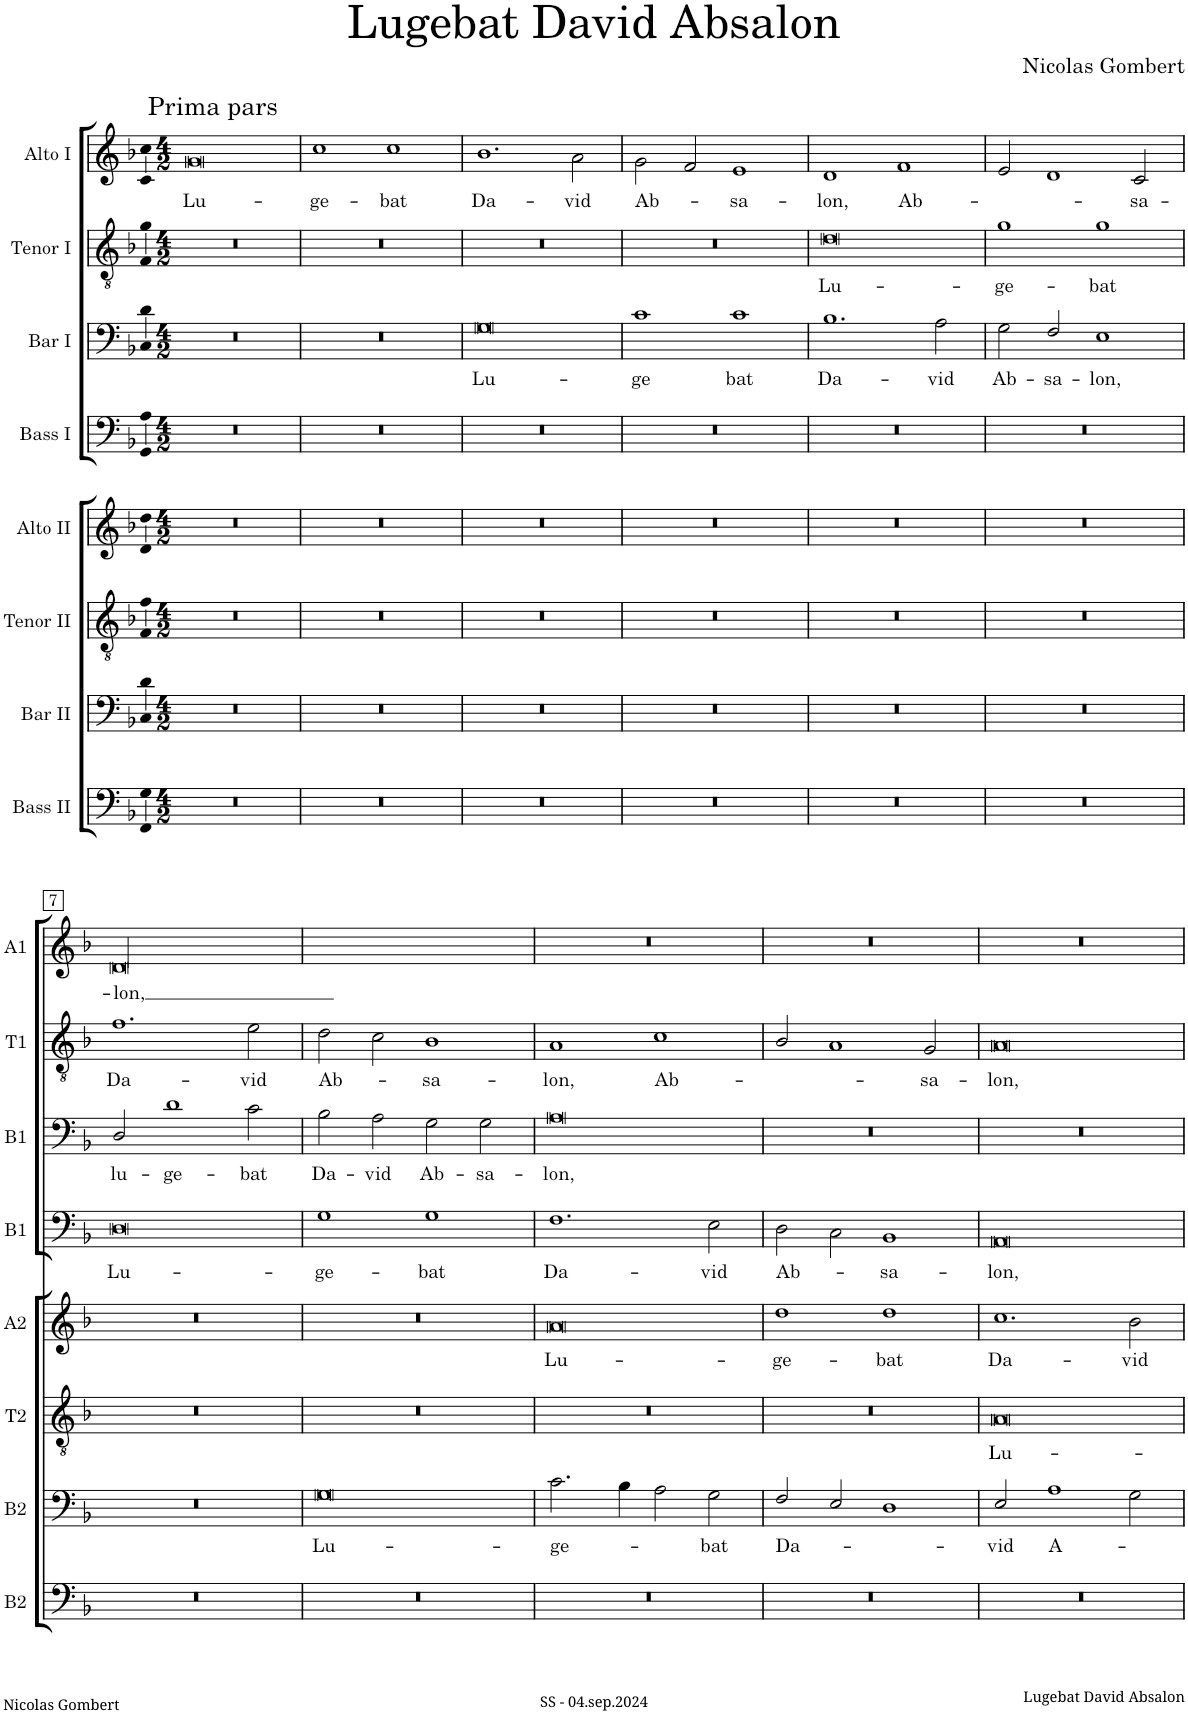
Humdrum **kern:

**kern	**kern	**text	**kern	**text	**kern	**text	**kern	**text	**kern	**text	**kern	**text	**kern	**text
*part8	*part7	*part7	*part6	*part6	*part5	*part5	*part4	*part4	*part3	*part3	*part2	*part2	*part1	*part1
*staff8	*staff7	*staff7	*staff6	*staff6	*staff5	*staff5	*staff4	*staff4	*staff3	*staff3	*staff2	*staff2	*staff1	*staff1
*I"Bass II	*I"Bar II	*	*I"Tenor II	*	*I"Alto II	*	*I"Bass I	*	*I"Bar I	*	*I"Tenor I	*	*I"Alto I	*
*I'B2	*I'B2	*	*I'T2	*	*I'A2	*	*I'B1	*	*I'B1	*	*I'T1	*	*I'A1	*
*clefF4	*clefF4	*	*clefGv2	*	*clefG2	*	*clefF4	*	*clefF4	*	*clefGv2	*	*clefG2	*
*k[b-]	*k[b-]	*	*k[b-]	*	*k[b-]	*	*k[b-]	*	*k[b-]	*	*k[b-]	*	*k[b-]	*
*M4/2	*M4/2	*	*M4/2	*	*M4/2	*	*M4/2	*	*M4/2	*	*M4/2	*	*M4/2	*
=1	=1	=1	=1	=1	=1	=1	=1	=1	=1	=1	=1	=1	=1	=1
!	!	!	!	!	!	!	!	!	!	!	!	!	!LO:TX:a:t=Prima pars	!
!	!	!	!	!	!	!	!	!	!	!	!	!	!	!LO:LY:b
0r	0r	.	0r	.	0r	.	0r	.	0r	.	0r	.	0g	Lu-
=2	=2	=2	=2	=2	=2	=2	=2	=2	=2	=2	=2	=2	=2	=2
!	!	!	!	!	!	!	!	!	!	!	!	!	!	!LO:LY:b
0r	0r	.	0r	.	0r	.	0r	.	0r	.	0r	.	1cc	-ge-
!	!	!	!	!	!	!	!	!	!	!	!	!	!	!LO:LY:b
.	.	.	.	.	.	.	.	.	.	.	.	.	1cc	-bat
=3	=3	=3	=3	=3	=3	=3	=3	=3	=3	=3	=3	=3	=3	=3
!	!	!	!	!	!	!	!	!	!	!LO:LY:b	!	!	!	!LO:LY:b
0r	0r	.	0r	.	0r	.	0r	.	0G	Lu-	0r	.	1.b-	Da-
!	!	!	!	!	!	!	!	!	!	!	!	!	!	!LO:LY:b
.	.	.	.	.	.	.	.	.	.	.	.	.	2a\	-vid
=4	=4	=4	=4	=4	=4	=4	=4	=4	=4	=4	=4	=4	=4	=4
!	!	!	!	!	!	!	!	!	!	!LO:LY:b	!	!	!	!LO:LY:b
0r	0r	.	0r	.	0r	.	0r	.	1c	-ge	0r	.	2g\	Ab-
.	.	.	.	.	.	.	.	.	.	.	.	.	2f/	.
!	!	!	!	!	!	!	!	!	!	!LO:LY:b	!	!	!	!LO:LY:b
.	.	.	.	.	.	.	.	.	1c	bat	.	.	1e	-sa-
=5	=5	=5	=5	=5	=5	=5	=5	=5	=5	=5	=5	=5	=5	=5
!	!	!	!	!	!	!	!	!	!	!LO:LY:b	!	!LO:LY:b	!	!LO:LY:b
0r	0r	.	0r	.	0r	.	0r	.	1.B-	Da-	0d	Lu-	1d	-lon,
!	!	!	!	!	!	!	!	!	!	!	!	!	!	!LO:LY:b
.	.	.	.	.	.	.	.	.	.	.	.	.	1f	Ab-
!	!	!	!	!	!	!	!	!	!	!LO:LY:b	!	!	!	!
.	.	.	.	.	.	.	.	.	2A\	-vid	.	.	.	.
=6	=6	=6	=6	=6	=6	=6	=6	=6	=6	=6	=6	=6	=6	=6
!	!	!	!	!	!	!	!	!	!	!LO:LY:b	!	!LO:LY:b	!	!
0r	0r	.	0r	.	0r	.	0r	.	2G\	Ab-	1g	-ge-	2e/	.
!	!	!	!	!	!	!	!	!	!	!LO:LY:b	!	!	!	!
.	.	.	.	.	.	.	.	.	2F/	-sa-	.	.	1d	.
!	!	!	!	!	!	!	!	!	!	!LO:LY:b	!	!LO:LY:b	!	!
.	.	.	.	.	.	.	.	.	1E	-lon,	1g	-bat	.	.
!	!	!	!	!	!	!	!	!	!	!	!	!	!	!LO:LY:b
.	.	.	.	.	.	.	.	.	.	.	.	.	2c/	-sa-
!!LO:LB:g=z
=7	=7	=7	=7	=7	=7	=7	=7	=7	=7	=7	=7	=7	=7	=7
!	!	!	!	!	!	!	!	!LO:LY:b	!	!LO:LY:b	!	!LO:LY:b	!	!LO:LY:b
0r	0r	.	0r	.	0r	.	0D	Lu-	2D/	lu-	1.f	Da-	[<0d/	-lon,
!	!	!	!	!	!	!	!	!	!	!LO:LY:b	!	!	!	!
.	.	.	.	.	.	.	.	.	1d	-ge-	.	.	.	.
!	!	!	!	!	!	!	!	!	!	!LO:LY:b	!	!LO:LY:b	!	!
.	.	.	.	.	.	.	.	.	2c\	-bat	2e\	-vid	.	.
=8	=8	=8	=8	=8	=8	=8	=8	=8	=8	=8	=8	=8	=8	=8
!	!	!LO:LY:b	!	!	!	!	!	!LO:LY:b	!	!LO:LY:b	!	!LO:LY:b	!	!
0r	0G	Lu-	0r	.	0r	.	1G	-ge-	2B-\	Da-	2d\	Ab-	0d]	.
!	!	!	!	!	!	!	!	!	!	!LO:LY:b	!	!	!	!
.	.	.	.	.	.	.	.	.	2A\	-vid	2c\	.	.	.
!	!	!	!	!	!	!	!	!LO:LY:b	!	!LO:LY:b	!	!LO:LY:b	!	!
.	.	.	.	.	.	.	1G	-bat	2G\	Ab-	1B-	-sa-	.	.
!	!	!	!	!	!	!	!	!	!	!LO:LY:b	!	!	!	!
.	.	.	.	.	.	.	.	.	2G\	-sa-	.	.	.	.
=9	=9	=9	=9	=9	=9	=9	=9	=9	=9	=9	=9	=9	=9	=9
!	!	!LO:LY:b	!	!	!	!LO:LY:b	!	!LO:LY:b	!	!LO:LY:b	!	!LO:LY:b	!	!
0r	2.c\	-ge-	0r	.	0a	Lu-	1.F	Da-	0A	-lon,	1A	-lon,	0r	.
.	4B-\	.	.	.	.	.	.	.	.	.	.	.	.	.
!	!	!	!	!	!	!	!	!	!	!	!	!LO:LY:b	!	!
.	2A\	.	.	.	.	.	.	.	.	.	1c	Ab-	.	.
!	!	!LO:LY:b	!	!	!	!	!	!LO:LY:b	!	!	!	!	!	!
.	2G\	-bat	.	.	.	.	2E\	-vid	.	.	.	.	.	.
=10	=10	=10	=10	=10	=10	=10	=10	=10	=10	=10	=10	=10	=10	=10
!	!	!LO:LY:b	!	!	!	!LO:LY:b	!	!LO:LY:b	!	!	!	!	!	!
0r	2F/	Da-	0r	.	1dd	-ge-	2D\	Ab-	0r	.	2B-/	.	0r	.
.	2E/	.	.	.	.	.	2C\	.	.	.	1A	.	.	.
!	!	!	!	!	!	!LO:LY:b	!	!LO:LY:b	!	!	!	!	!	!
.	1D	.	.	.	1dd	-bat	1BB-	-sa-	.	.	.	.	.	.
!	!	!	!	!	!	!	!	!	!	!	!	!LO:LY:b	!	!
.	.	.	.	.	.	.	.	.	.	.	2G/	-sa-	.	.
=11	=11	=11	=11	=11	=11	=11	=11	=11	=11	=11	=11	=11	=11	=11
!	!	!LO:LY:b	!	!LO:LY:b	!	!LO:LY:b	!	!LO:LY:b	!	!	!	!LO:LY:b	!	!
0r	2E/	-vid	0A	Lu-	1.cc	Da-	0AA	-lon,	0r	.	0A	-lon,	0r	.
!	!	!LO:LY:b	!	!	!	!	!	!	!	!	!	!	!	!
.	1A	A-	.	.	.	.	.	.	.	.	.	.	.	.
!	!	!	!	!	!	!LO:LY:b	!	!	!	!	!	!	!	!
.	2G\	.	.	.	2b-\	-vid	.	.	.	.	.	.	.	.
=	=	=	=	=	=	=	=	=	=	=	=	=	=	=
*-	*-	*-	*-	*-	*-	*-	*-	*-	*-	*-	*-	*-	*-	*-
